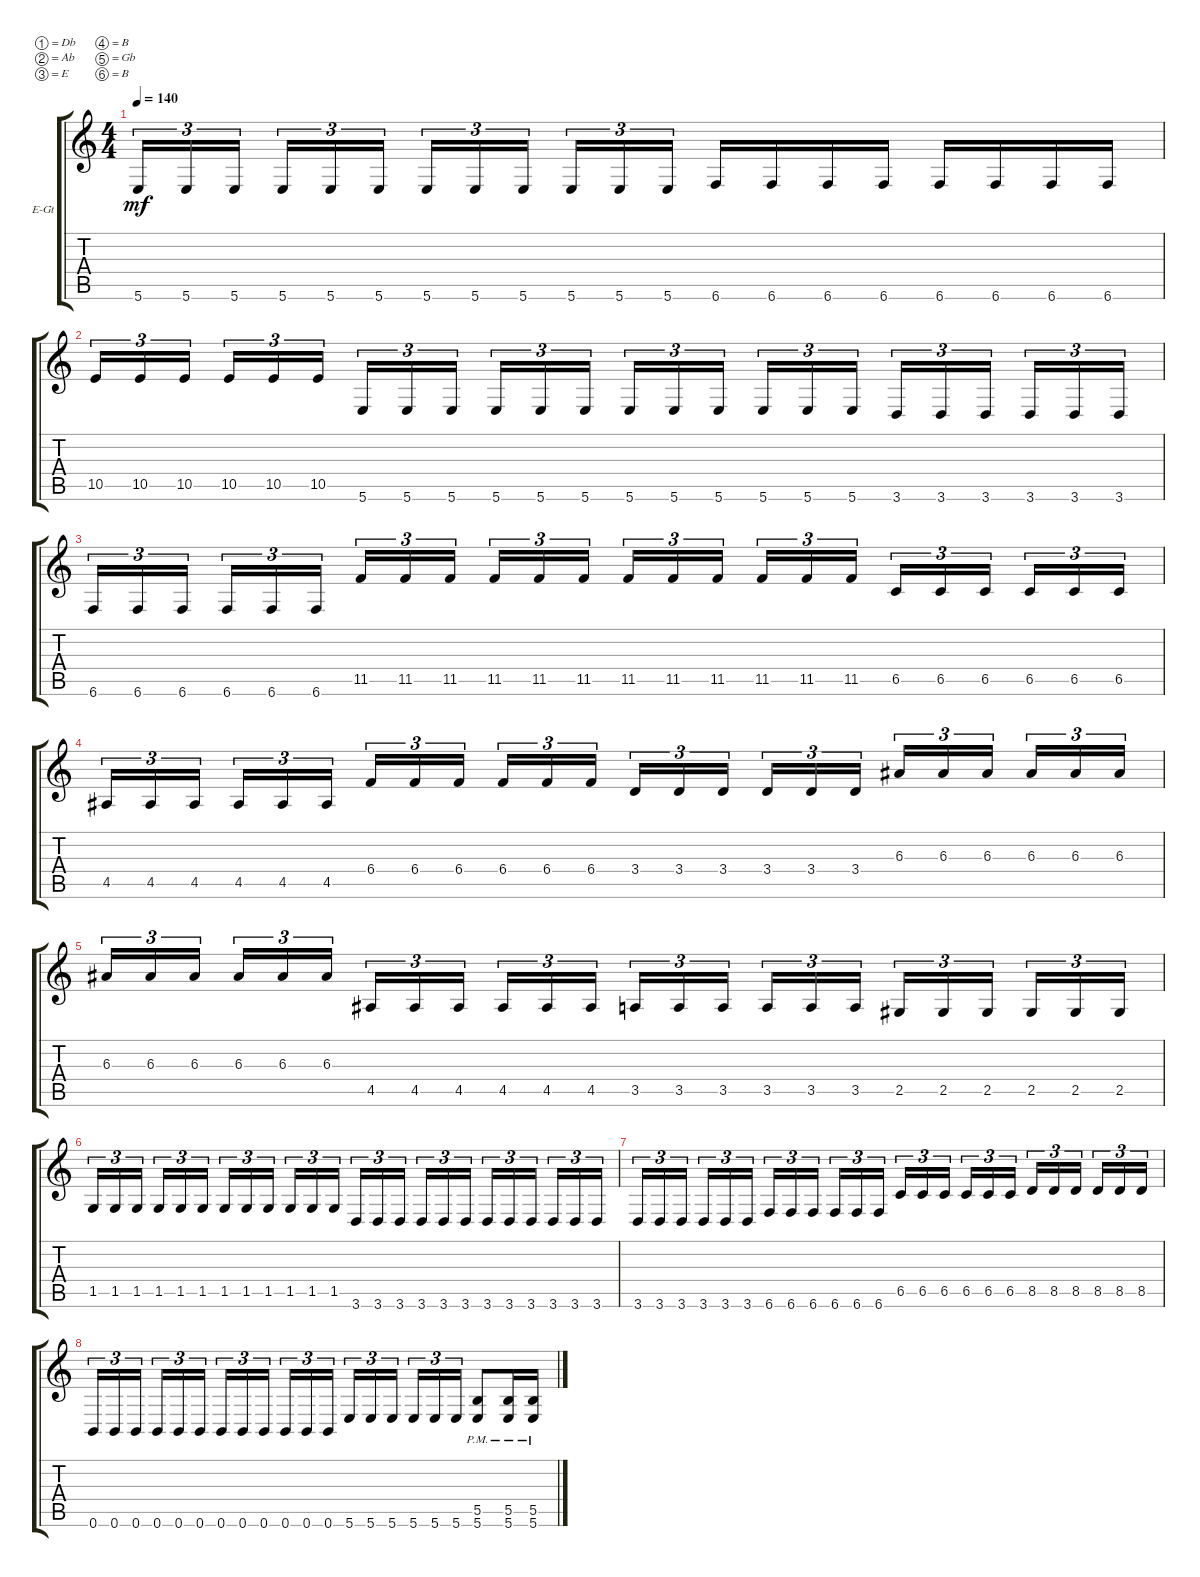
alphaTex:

\defaultSystemsLayout 4
\bracketExtendMode groupsimilarinstruments
\firstSystemTrackNameOrientation horizontal
\otherSystemsTrackNameOrientation horizontal
\track ("Electric Guitar" "E-Gt") {instrument distortionguitar}
\staff {score tabs}
\tuning (Db4 Ab3 E3 B2 Gb2 B1)
\ts (4 4)
\tempo 140
\clef g2
\ks c
5.6.16{tu (3 2) dy mf} 5.6.16{tu (3 2)} 5.6.16{tu (3 2)} 5.6.16{tu (3 2)} 5.6.16{tu (3 2)} 5.6.16{tu (3 2)} 5.6.16{tu (3 2)} 5.6.16{tu (3 2)} 5.6.16{tu (3 2)} 5.6.16{tu (3 2)} 5.6.16{tu (3 2)} 5.6.16{tu (3 2)} 6.6.16 6.6.16 6.6.16 6.6.16 6.6.16 6.6.16 6.6.16 6.6.16 |
10.5.16{tu (3 2)} 10.5.16{tu (3 2)} 10.5.16{tu (3 2)} 10.5.16{tu (3 2)} 10.5.16{tu (3 2)} 10.5.16{tu (3 2)} 5.6.16{tu (3 2)} 5.6.16{tu (3 2)} 5.6.16{tu (3 2)} 5.6.16{tu (3 2)} 5.6.16{tu (3 2)} 5.6.16{tu (3 2)} 5.6.16{tu (3 2)} 5.6.16{tu (3 2)} 5.6.16{tu (3 2)} 5.6.16{tu (3 2)} 5.6.16{tu (3 2)} 5.6.16{tu (3 2)} 3.6.16{tu (3 2)} 3.6.16{tu (3 2)} 3.6.16{tu (3 2)} 3.6.16{tu (3 2)} 3.6.16{tu (3 2)} 3.6.16{tu (3 2)} |
6.6.16{tu (3 2)} 6.6.16{tu (3 2)} 6.6.16{tu (3 2)} 6.6.16{tu (3 2)} 6.6.16{tu (3 2)} 6.6.16{tu (3 2)} 11.5.16{tu (3 2)} 11.5.16{tu (3 2)} 11.5.16{tu (3 2)} 11.5.16{tu (3 2)} 11.5.16{tu (3 2)} 11.5.16{tu (3 2)} 11.5.16{tu (3 2)} 11.5.16{tu (3 2)} 11.5.16{tu (3 2)} 11.5.16{tu (3 2)} 11.5.16{tu (3 2)} 11.5.16{tu (3 2)} 6.5.16{tu (3 2)} 6.5.16{tu (3 2)} 6.5.16{tu (3 2)} 6.5.16{tu (3 2)} 6.5.16{tu (3 2)} 6.5.16{tu (3 2)} |
4.5.16{tu (3 2)} 4.5.16{tu (3 2)} 4.5.16{tu (3 2)} 4.5.16{tu (3 2)} 4.5.16{tu (3 2)} 4.5.16{tu (3 2)} 6.4.16{tu (3 2)} 6.4.16{tu (3 2)} 6.4.16{tu (3 2)} 6.4.16{tu (3 2)} 6.4.16{tu (3 2)} 6.4.16{tu (3 2)} 3.4.16{tu (3 2)} 3.4.16{tu (3 2)} 3.4.16{tu (3 2)} 3.4.16{tu (3 2)} 3.4.16{tu (3 2)} 3.4.16{tu (3 2)} 6.3.16{tu (3 2)} 6.3.16{tu (3 2)} 6.3.16{tu (3 2)} 6.3.16{tu (3 2)} 6.3.16{tu (3 2)} 6.3.16{tu (3 2)} |
6.3.16{tu (3 2)} 6.3.16{tu (3 2)} 6.3.16{tu (3 2)} 6.3.16{tu (3 2)} 6.3.16{tu (3 2)} 6.3.16{tu (3 2)} 4.5.16{tu (3 2)} 4.5.16{tu (3 2)} 4.5.16{tu (3 2)} 4.5.16{tu (3 2)} 4.5.16{tu (3 2)} 4.5.16{tu (3 2)} 3.5.16{tu (3 2)} 3.5.16{tu (3 2)} 3.5.16{tu (3 2)} 3.5.16{tu (3 2)} 3.5.16{tu (3 2)} 3.5.16{tu (3 2)} 2.5.16{tu (3 2)} 2.5.16{tu (3 2)} 2.5.16{tu (3 2)} 2.5.16{tu (3 2)} 2.5.16{tu (3 2)} 2.5.16{tu (3 2)} |
1.5.16{tu (3 2)} 1.5.16{tu (3 2)} 1.5.16{tu (3 2)} 1.5.16{tu (3 2)} 1.5.16{tu (3 2)} 1.5.16{tu (3 2)} 1.5.16{tu (3 2)} 1.5.16{tu (3 2)} 1.5.16{tu (3 2)} 1.5.16{tu (3 2)} 1.5.16{tu (3 2)} 1.5.16{tu (3 2)} 3.6.16{tu (3 2)} 3.6.16{tu (3 2)} 3.6.16{tu (3 2)} 3.6.16{tu (3 2)} 3.6.16{tu (3 2)} 3.6.16{tu (3 2)} 3.6.16{tu (3 2)} 3.6.16{tu (3 2)} 3.6.16{tu (3 2)} 3.6.16{tu (3 2)} 3.6.16{tu (3 2)} 3.6.16{tu (3 2)} |
3.6.16{tu (3 2)} 3.6.16{tu (3 2)} 3.6.16{tu (3 2)} 3.6.16{tu (3 2)} 3.6.16{tu (3 2)} 3.6.16{tu (3 2)} 6.6.16{tu (3 2)} 6.6.16{tu (3 2)} 6.6.16{tu (3 2)} 6.6.16{tu (3 2)} 6.6.16{tu (3 2)} 6.6.16{tu (3 2)} 6.5.16{tu (3 2)} 6.5.16{tu (3 2)} 6.5.16{tu (3 2)} 6.5.16{tu (3 2)} 6.5.16{tu (3 2)} 6.5.16{tu (3 2)} 8.5.16{tu (3 2)} 8.5.16{tu (3 2)} 8.5.16{tu (3 2)} 8.5.16{tu (3 2)} 8.5.16{tu (3 2)} 8.5.16{tu (3 2)} |
0.6.16{tu (3 2)} 0.6.16{tu (3 2)} 0.6.16{tu (3 2)} 0.6.16{tu (3 2)} 0.6.16{tu (3 2)} 0.6.16{tu (3 2)} 0.6.16{tu (3 2)} 0.6.16{tu (3 2)} 0.6.16{tu (3 2)} 0.6.16{tu (3 2)} 0.6.16{tu (3 2)} 0.6.16{tu (3 2)} 5.6.16{tu (3 2)} 5.6.16{tu (3 2)} 5.6.16{tu (3 2)} 5.6.16{tu (3 2)} 5.6.16{tu (3 2)} 5.6.16{tu (3 2)} (5.6{pm} 5.5{pm}).8 (5.6{pm} 5.5{pm}).16 (5.6{pm} 5.5{pm}).16
